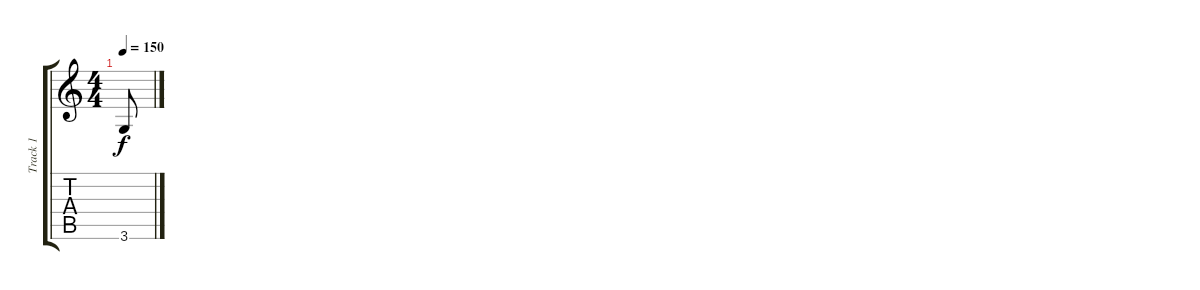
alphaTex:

\track ("Track 1" "Track 1") {instrument distortionguitar}
\staff {score tabs}
\tuning (E4 B3 G3 D3 A2 E2) {hide}
\ts (4 4)
\tempo 150
\clef g2
\ks c
3.6.8{dy f}
